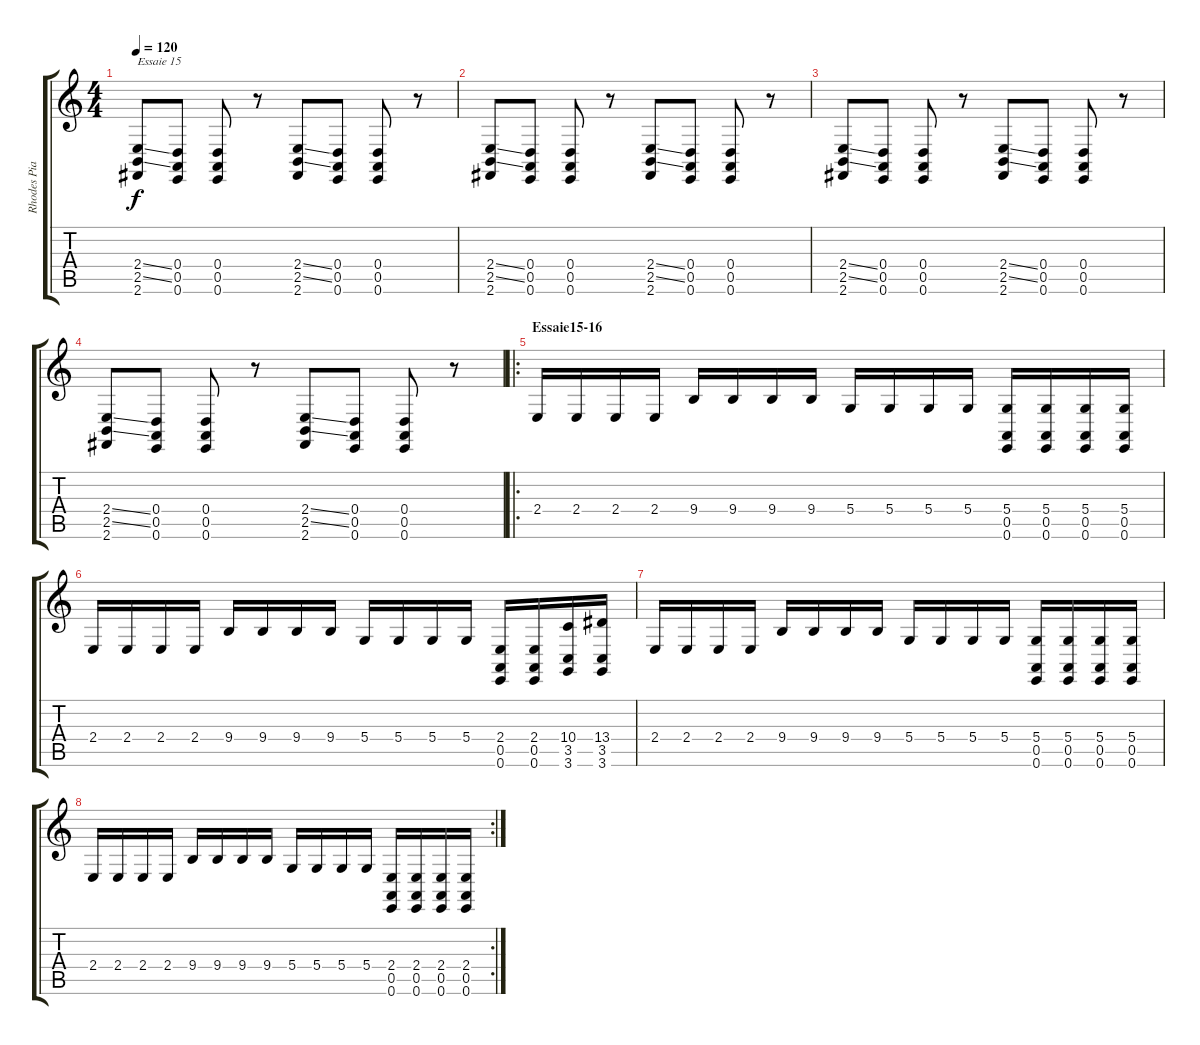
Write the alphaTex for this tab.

\track ("Rhodes Piano" "Rhodes Pia") {instrument electricpiano1}
\staff {score tabs}
\tuning (E4 B3 G3 D3 A2 E2) {hide}
\ts (4 4)
\tempo 120
\clef g2
\ks c
(2.4{ss} 2.5{ss} 2.6).8{txt "Essaie 15" dy f} (0.4 0.5 0.6).8 (0.4 0.5 0.6).8 r.8 (2.4{ss} 2.5{ss} 2.6).8 (0.4 0.5 0.6).8 (0.4 0.5 0.6).8 r.8 |
(2.4{ss} 2.5{ss} 2.6).8 (0.4 0.5 0.6).8 (0.4 0.5 0.6).8 r.8 (2.4{ss} 2.5{ss} 2.6).8 (0.4 0.5 0.6).8 (0.4 0.5 0.6).8 r.8 |
(2.4{ss} 2.5{ss} 2.6).8 (0.4 0.5 0.6).8 (0.4 0.5 0.6).8 r.8 (2.4{ss} 2.5{ss} 2.6).8 (0.4 0.5 0.6).8 (0.4 0.5 0.6).8 r.8 |
(2.4{ss} 2.5{ss} 2.6).8 (0.4 0.5 0.6).8 (0.4 0.5 0.6).8 r.8 (2.4{ss} 2.5{ss} 2.6).8 (0.4 0.5 0.6).8 (0.4 0.5 0.6).8 r.8 |
\ro
\section ("" "Essaie15-16")
2.4.16 2.4.16 2.4.16 2.4.16 9.4.16 9.4.16 9.4.16 9.4.16 5.4.16 5.4.16 5.4.16 5.4.16 (5.4 0.5 0.6).16 (5.4 0.5 0.6).16 (5.4 0.5 0.6).16 (5.4 0.5 0.6).16 |
2.4.16 2.4.16 2.4.16 2.4.16 9.4.16 9.4.16 9.4.16 9.4.16 5.4.16 5.4.16 5.4.16 5.4.16 (2.4 0.5 0.6).16 (2.4 0.5 0.6).16 (10.4 3.5 3.6).16 (13.4 3.5 3.6).16 |
2.4.16 2.4.16 2.4.16 2.4.16 9.4.16 9.4.16 9.4.16 9.4.16 5.4.16 5.4.16 5.4.16 5.4.16 (5.4 0.5 0.6).16 (5.4 0.5 0.6).16 (5.4 0.5 0.6).16 (5.4 0.5 0.6).16 |
\rc 2
2.4.16 2.4.16 2.4.16 2.4.16 9.4.16 9.4.16 9.4.16 9.4.16 5.4.16 5.4.16 5.4.16 5.4.16 (2.4 0.5 0.6).16 (2.4 0.5 0.6).16 (2.4 0.5 0.6).16 (2.4 0.5 0.6).16
